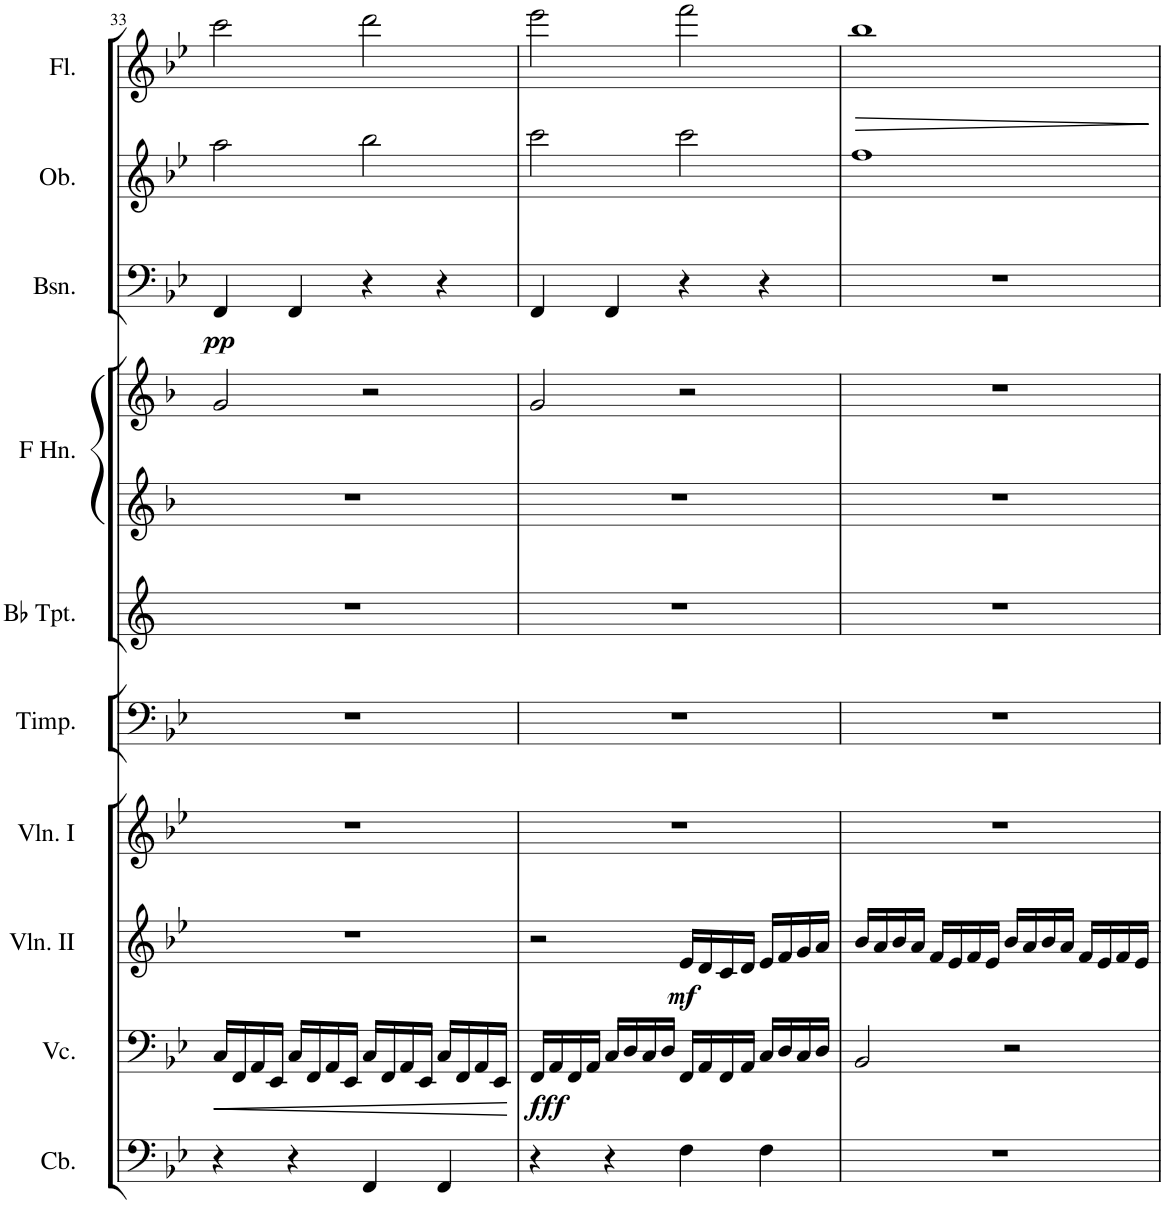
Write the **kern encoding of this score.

**kern	**kern	**dynam	**kern	**dynam	**kern	**kern	**kern	**kern	**kern	**kern	**dynam	**kern	**kern	**dynam
*part10	*part9	*part9	*part8	*part8	*part7	*part6	*part5	*part4	*part4	*part3	*part3	*part2	*part1	*part1
*staff11	*staff10	*staff10	*staff9	*staff9	*staff8	*staff7	*staff6	*staff5	*staff4	*staff3	*staff3	*staff2	*staff1	*staff1
*I"Contrabasses	*I"Violoncellos	*	*I"Violins II	*	*I"Violins I	*I"Timpani	*I"Trumpets in Bb	*I"Horns in F	*	*I"Bassoons	*	*I"Oboes	*I"Flutes	*
*I'Cb.	*I'Vc.	*	*I'Vln. II	*	*I'Vln. I	*I'Timp.	*	*	*	*I'Bsn.	*	*I'Ob.	*I'Fl.	*
!!LO:PB:g=z
*clefF4	*clefF4	*	*clefG2	*	*clefG2	*clefF4	*clefG2	*clefG2	*clefG2	*clefF4	*	*clefG2	*clefG2	*
*Trd7c12	*	*	*	*	*	*	*Trd1c2	*Trd4c7	*Trd4c7	*	*	*	*	*
*k[b-e-]	*k[b-e-]	*	*k[b-e-]	*	*k[b-e-]	*k[b-e-]	*k[]	*k[b-]	*k[b-]	*k[b-e-]	*	*k[b-e-]	*k[b-e-]	*
*M4/4	*M4/4	*	*M4/4	*	*M4/4	*M4/4	*M4/4	*M4/4	*M4/4	*M4/4	*	*M4/4	*M4/4	*
=33	=33	=33	=33	=33	=33	=33	=33	=33	=33	=33	=33	=33	=33	=33
!	!	!	!	!	!	!	!	!	!	!	!LO:DY:b	!	!	!
4r	16C/LL	.	1r	.	1r	1r	1r	1r	2g/	4FF/	pp	2aa\	2ccc\	.
.	16FF/	.	.	.	.	.	.	.	.	.	.	.	.	.
.	16AA/	.	.	.	.	.	.	.	.	.	.	.	.	.
.	16EE-/JJ	.	.	.	.	.	.	.	.	.	.	.	.	.
4r	16C/LL	.	.	.	.	.	.	.	.	4FF/	.	.	.	.
.	16FF/	.	.	.	.	.	.	.	.	.	.	.	.	.
.	16AA/	.	.	.	.	.	.	.	.	.	.	.	.	.
.	16EE-/JJ	.	.	.	.	.	.	.	.	.	.	.	.	.
4FF/	16C/LL	.	.	.	.	.	.	.	2r	4r	.	2bb-\	2ddd\	.
.	16FF/	.	.	.	.	.	.	.	.	.	.	.	.	.
.	16AA/	.	.	.	.	.	.	.	.	.	.	.	.	.
.	16EE-/JJ	.	.	.	.	.	.	.	.	.	.	.	.	.
4FF/	16C/LL	.	.	.	.	.	.	.	.	4r	.	.	.	.
.	16FF/	.	.	.	.	.	.	.	.	.	.	.	.	.
.	16AA/	.	.	.	.	.	.	.	.	.	.	.	.	.
.	16EE-/JJ	.	.	.	.	.	.	.	.	.	.	.	.	.
=34	=34	=34	=34	=34	=34	=34	=34	=34	=34	=34	=34	=34	=34	=34
!	!	!LO:DY:b	!	!	!	!	!	!	!	!	!	!	!	!
4r	16FF/LL	fff	2r	.	1r	1r	1r	1r	2g/	4FF/	.	2ccc\	2eee-\	.
.	16AA/	.	.	.	.	.	.	.	.	.	.	.	.	.
.	16FF/	.	.	.	.	.	.	.	.	.	.	.	.	.
.	16AA/JJ	.	.	.	.	.	.	.	.	.	.	.	.	.
4r	16C/LL	.	.	.	.	.	.	.	.	4FF/	.	.	.	.
.	16D/	.	.	.	.	.	.	.	.	.	.	.	.	.
.	16C/	.	.	.	.	.	.	.	.	.	.	.	.	.
.	16D/JJ	.	.	.	.	.	.	.	.	.	.	.	.	.
!	!	!	!	!LO:DY:b	!	!	!	!	!	!	!	!	!	!
4F\	16FF/LL	.	16e-/LL	mf	.	.	.	.	2r	4r	.	2ccc\	2fff\	.
.	16AA/	.	16d/	.	.	.	.	.	.	.	.	.	.	.
.	16FF/	.	16c/	.	.	.	.	.	.	.	.	.	.	.
.	16AA/JJ	.	16d/JJ	.	.	.	.	.	.	.	.	.	.	.
4F\	16C/LL	.	16e-/LL	.	.	.	.	.	.	4r	.	.	.	.
.	16D/	.	16f/	.	.	.	.	.	.	.	.	.	.	.
.	16C/	.	16g/	.	.	.	.	.	.	.	.	.	.	.
.	16D/JJ	.	16a/JJ	.	.	.	.	.	.	.	.	.	.	.
=35	=35	=35	=35	=35	=35	=35	=35	=35	=35	=35	=35	=35	=35	=35
!	!	!	!	!	!	!	!	!	!	!	!	!	!	!LO:HP:b
1r	2BB-/	.	16b-/LL	.	1r	1r	1r	1r	1r	1r	.	1ff	1bb-	>
.	.	.	16a/	.	.	.	.	.	.	.	.	.	.	.
.	.	.	16b-/	.	.	.	.	.	.	.	.	.	.	.
.	.	.	16a/JJ	.	.	.	.	.	.	.	.	.	.	.
.	.	.	16f/LL	.	.	.	.	.	.	.	.	.	.	.
.	.	.	16e-/	.	.	.	.	.	.	.	.	.	.	.
.	.	.	16f/	.	.	.	.	.	.	.	.	.	.	.
.	.	.	16e-/JJ	.	.	.	.	.	.	.	.	.	.	.
.	2r	.	16b-/LL	.	.	.	.	.	.	.	.	.	.	.
.	.	.	16a/	.	.	.	.	.	.	.	.	.	.	.
.	.	.	16b-/	.	.	.	.	.	.	.	.	.	.	.
.	.	.	16a/JJ	.	.	.	.	.	.	.	.	.	.	.
.	.	.	16f/LL	.	.	.	.	.	.	.	.	.	.	.
.	.	.	16e-/	.	.	.	.	.	.	.	.	.	.	.
.	.	.	16f/	.	.	.	.	.	.	.	.	.	.	.
.	.	.	16e-/JJ	.	.	.	.	.	.	.	.	.	.	.
.	.	.	.	.	.	.	.	.	.	.	.	.	.	]
=	=	=	=	=	=	=	=	=	=	=	=	=	=	=
*-	*-	*-	*-	*-	*-	*-	*-	*-	*-	*-	*-	*-	*-	*-
